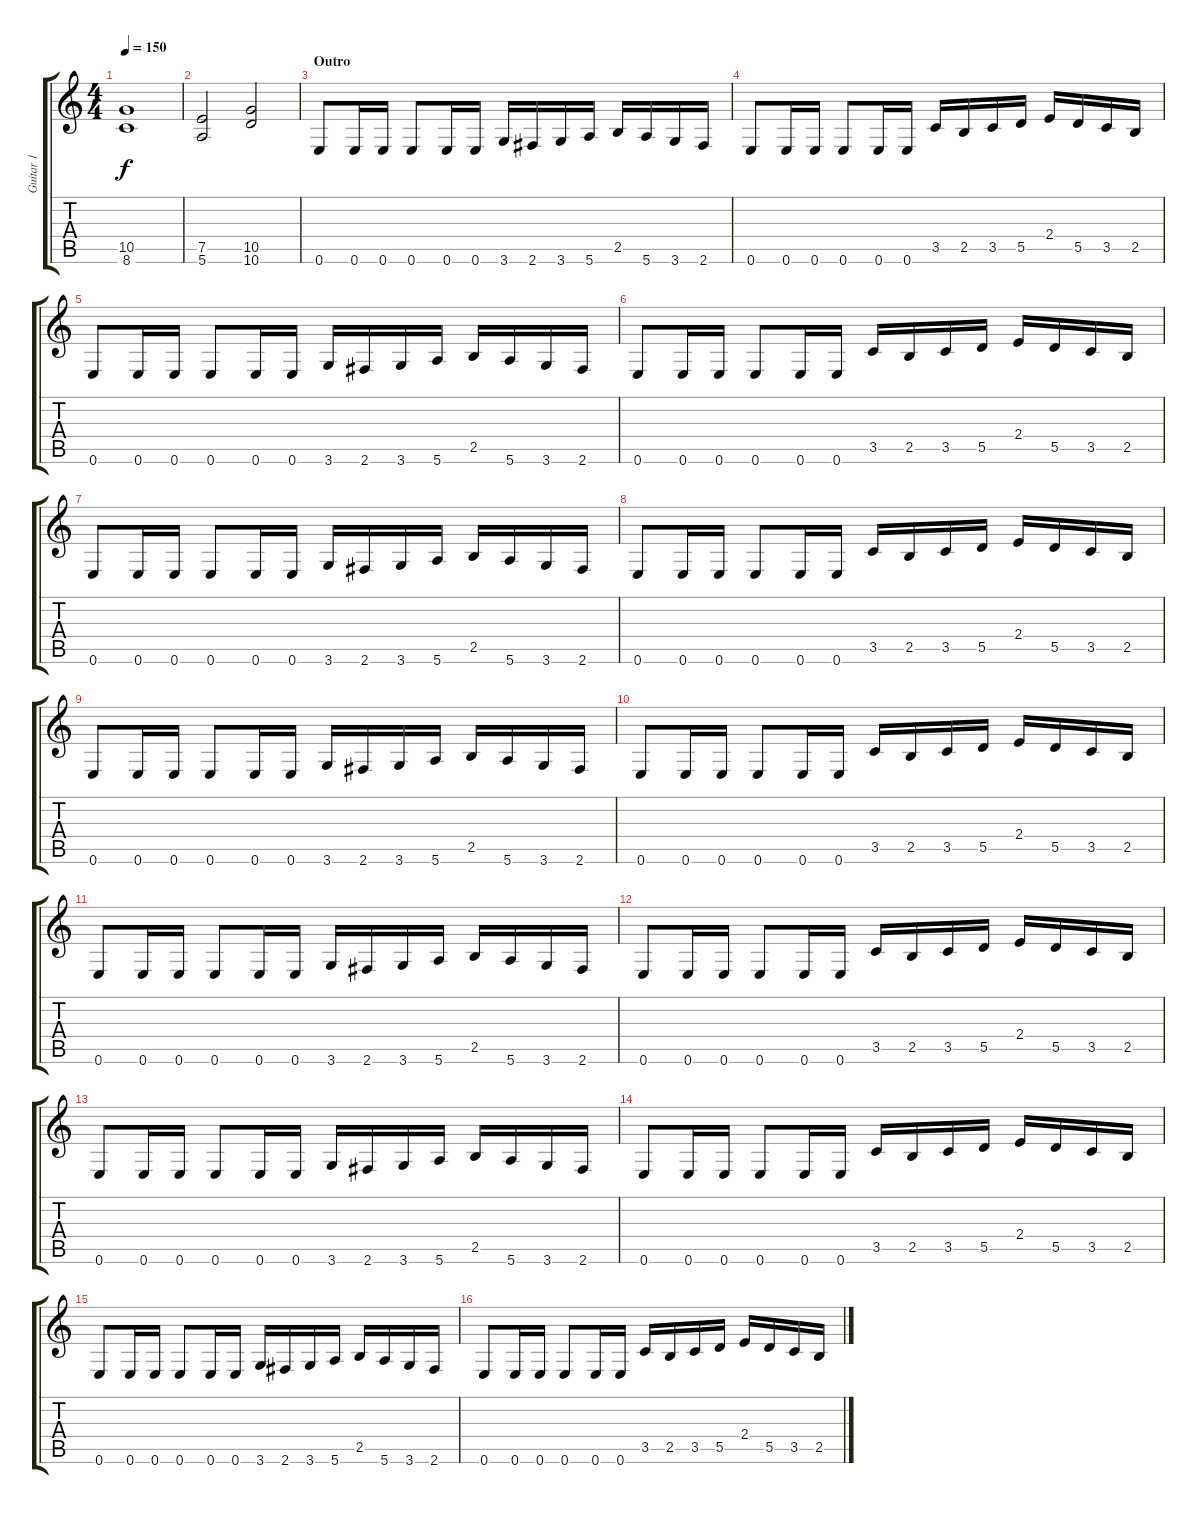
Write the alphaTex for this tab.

\track ("Guitar 1" "Guitar 1") {instrument overdrivenguitar}
\staff {score tabs}
\tuning (E4 B3 G3 D3 A2 E2) {hide}
\ts (4 4)
\tempo 150
\clef g2
\ks c
(10.5 8.6).1{dy f} |
(7.5 5.6).2 (10.5 10.6).2 |
\section ("" "Outro")
0.6.8 0.6.16 0.6.16 0.6.8 0.6.16 0.6.16 3.6.16 2.6.16 3.6.16 5.6.16 2.5.16 5.6.16 3.6.16 2.6.16 |
0.6.8 0.6.16 0.6.16 0.6.8 0.6.16 0.6.16 3.5.16 2.5.16 3.5.16 5.5.16 2.4.16 5.5.16 3.5.16 2.5.16 |
0.6.8 0.6.16 0.6.16 0.6.8 0.6.16 0.6.16 3.6.16 2.6.16 3.6.16 5.6.16 2.5.16 5.6.16 3.6.16 2.6.16 |
0.6.8 0.6.16 0.6.16 0.6.8 0.6.16 0.6.16 3.5.16 2.5.16 3.5.16 5.5.16 2.4.16 5.5.16 3.5.16 2.5.16 |
0.6.8 0.6.16 0.6.16 0.6.8 0.6.16 0.6.16 3.6.16 2.6.16 3.6.16 5.6.16 2.5.16 5.6.16 3.6.16 2.6.16 |
0.6.8 0.6.16 0.6.16 0.6.8 0.6.16 0.6.16 3.5.16 2.5.16 3.5.16 5.5.16 2.4.16 5.5.16 3.5.16 2.5.16 |
0.6.8 0.6.16 0.6.16 0.6.8 0.6.16 0.6.16 3.6.16 2.6.16 3.6.16 5.6.16 2.5.16 5.6.16 3.6.16 2.6.16 |
0.6.8 0.6.16 0.6.16 0.6.8 0.6.16 0.6.16 3.5.16 2.5.16 3.5.16 5.5.16 2.4.16 5.5.16 3.5.16 2.5.16 |
0.6.8 0.6.16 0.6.16 0.6.8 0.6.16 0.6.16 3.6.16 2.6.16 3.6.16 5.6.16 2.5.16 5.6.16 3.6.16 2.6.16 |
0.6.8 0.6.16 0.6.16 0.6.8 0.6.16 0.6.16 3.5.16 2.5.16 3.5.16 5.5.16 2.4.16 5.5.16 3.5.16 2.5.16 |
0.6.8 0.6.16 0.6.16 0.6.8 0.6.16 0.6.16 3.6.16 2.6.16 3.6.16 5.6.16 2.5.16 5.6.16 3.6.16 2.6.16 |
0.6.8 0.6.16 0.6.16 0.6.8 0.6.16 0.6.16 3.5.16 2.5.16 3.5.16 5.5.16 2.4.16 5.5.16 3.5.16 2.5.16 |
0.6.8 0.6.16 0.6.16 0.6.8 0.6.16 0.6.16 3.6.16 2.6.16 3.6.16 5.6.16 2.5.16 5.6.16 3.6.16 2.6.16 |
0.6.8 0.6.16 0.6.16 0.6.8 0.6.16 0.6.16 3.5.16 2.5.16 3.5.16 5.5.16 2.4.16 5.5.16 3.5.16 2.5.16
